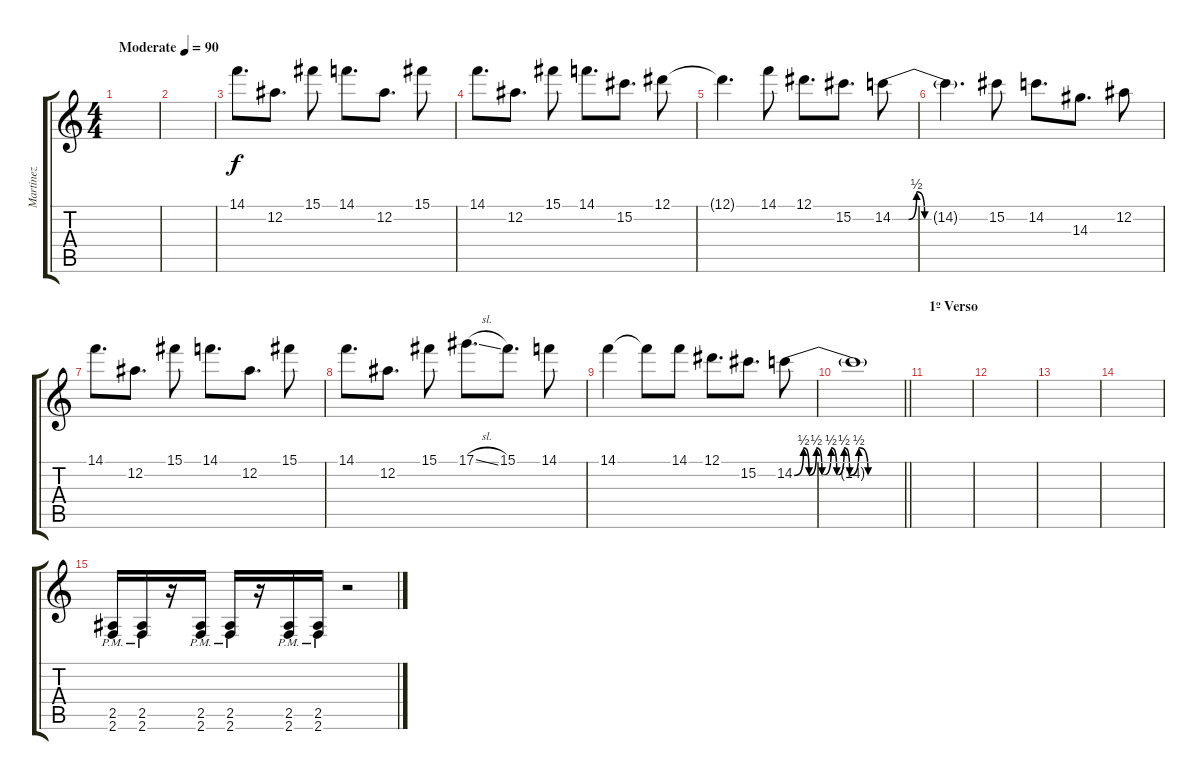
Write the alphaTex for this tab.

\track ("Martinez" "Martinez") {instrument distortionguitar}
\staff {score tabs}
\tuning (Eb4 Bb3 Gb3 Db3 Ab2 Eb2) {hide}
\ts (4 4)
\tempo (90 "Moderate")
\clef g2
\ks c
|
|
14.1.8{d} 12.2.8{d} 15.1.8 14.1.8{d} 12.2.8{d} 15.1.8 |
14.1.8{d} 12.2.8{d} 15.1.8 14.1.8{d} 15.2.8{d} 12.1.8 |
12.1{t}.4{d} 14.1.8 12.1.8{d} 15.2.8{d} 14.2{be (custom 0 0 10 0 15 2 20 0 30 0 60 0)}.8 |
14.2{t}.4{d} 15.2.8 14.2.8{d} 14.3.8{d} 12.2.8 |
14.1.8{d} 12.2.8{d} 15.1.8 14.1.8{d} 12.2.8{d} 15.1.8 |
14.1.8{d} 12.2.8{d} 15.1.8 17.1{sl}.8{d} 15.1.8{d} 14.1.8 |
14.1.4 14.1{t}.8 14.1.8 12.1.8{d} 15.2.8{d} 14.2{be (custom 0 0 5 2 8 0 12 2 15 0 20 2 23 0 27 2 30 0 35 2 40 0 50 0 60 0)}.8 |
\barLineRight lightlight
14.2{t}.1 |
\section ("" "1º Verso")
|
|
|
|
(2.5{pm} 2.6{pm}).16 (2.5{pm} 2.6{pm}).16 r.16 (2.5{pm} 2.6{pm}).16 (2.5{pm} 2.6{pm}).16 r.16 (2.5{pm} 2.6{pm}).16 (2.5{pm} 2.6{pm}).16 r.2
